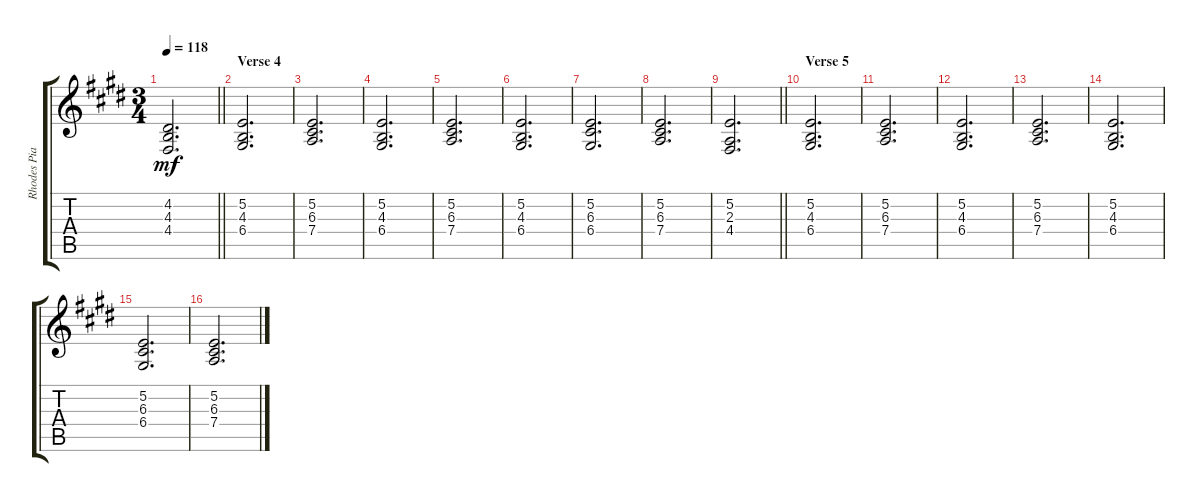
\track ("Rhodes Piano" "Rhodes Pia") {instrument electricpiano1}
\staff {score tabs}
\tuning (E4 B3 G3 D3 A2 E2) {hide}
\ts (3 4)
\tempo 118
\clef g2
\barLineRight lightlight
\ks e
(4.2 4.3 4.4).2{d dy mf} |
\section ("" "Verse 4")
(5.2 4.3 6.4).2{d} |
(5.2 6.3 7.4).2{d} |
(5.2 4.3 6.4).2{d} |
(5.2 6.3 7.4).2{d} |
(5.2 4.3 6.4).2{d} |
(5.2 6.3 6.4).2{d} |
(5.2 6.3 7.4).2{d} |
\barLineRight lightlight
(5.2 2.3 4.4).2{d} |
\section ("" "Verse 5")
(5.2 4.3 6.4).2{d} |
(5.2 6.3 7.4).2{d} |
(5.2 4.3 6.4).2{d} |
(5.2 6.3 7.4).2{d} |
(5.2 4.3 6.4).2{d} |
(5.2 6.3 6.4).2{d} |
(5.2 6.3 7.4).2{d}
